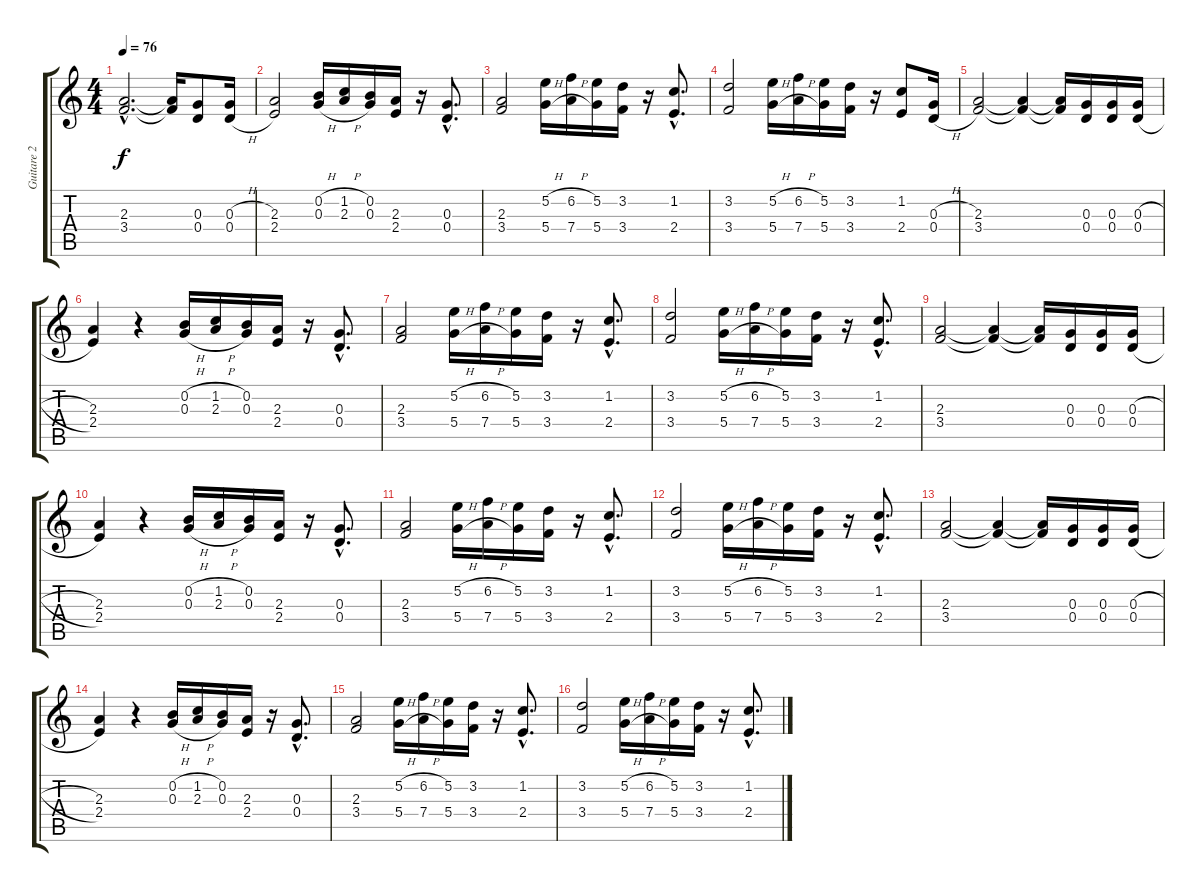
\track ("Guitare 2" "Guitare 2") {instrument electricguitarjazz}
\staff {score tabs}
\tuning (E4 B3 G3 D3 A2 E2) {hide}
\ts (4 4)
\tempo 76
\clef g2
\ks c
(2.3{hac} 3.4{hac}).2{d dy f} (2.3{t} 3.4{t}).16 (0.3 0.4).8 (0.3{h} 0.4{h}).16 |
(2.3 2.4).2 (0.2{h} 0.3{h}).16 (1.2{h} 2.3{h}).16 (0.2 0.3).16 (2.3 2.4).16 r.16 (0.3{hac} 0.4{hac}).8{d} |
(2.3 3.4).2 (5.2{h} 5.4{h}).16 (6.2{h} 7.4{h}).16 (5.2 5.4).16 (3.2 3.4).16 r.16 (1.2{hac} 2.4{hac}).8{d} |
(3.2 3.4).2 (5.2{h} 5.4{h}).16 (6.2{h} 7.4{h}).16 (5.2 5.4).16 (3.2 3.4).16 r.16 (1.2 2.4).8 (0.3{h} 0.4{h}).16 |
(2.3 3.4).2 (2.3{t} 3.4{t}).4 (2.3{t} 3.4{t}).16 (0.3 0.4).16 (0.3 0.4).16 (0.3{h} 0.4{h}).16 |
(2.3 2.4).4 r.4 (0.2{h} 0.3{h}).16 (1.2{h} 2.3{h}).16 (0.2 0.3).16 (2.3 2.4).16 r.16 (0.3{hac} 0.4{hac}).8{d} |
(2.3 3.4).2 (5.2{h} 5.4{h}).16 (6.2{h} 7.4{h}).16 (5.2 5.4).16 (3.2 3.4).16 r.16 (1.2{hac} 2.4{hac}).8{d} |
(3.2 3.4).2 (5.2{h} 5.4{h}).16 (6.2{h} 7.4{h}).16 (5.2 5.4).16 (3.2 3.4).16 r.16 (1.2{hac} 2.4{hac}).8{d} |
(2.3 3.4).2 (2.3{t} 3.4{t}).4 (2.3{t} 3.4{t}).16 (0.3 0.4).16 (0.3 0.4).16 (0.3{h} 0.4{h}).16 |
(2.3 2.4).4 r.4 (0.2{h} 0.3{h}).16 (1.2{h} 2.3{h}).16 (0.2 0.3).16 (2.3 2.4).16 r.16 (0.3{hac} 0.4{hac}).8{d} |
(2.3 3.4).2 (5.2{h} 5.4{h}).16 (6.2{h} 7.4{h}).16 (5.2 5.4).16 (3.2 3.4).16 r.16 (1.2{hac} 2.4{hac}).8{d} |
(3.2 3.4).2 (5.2{h} 5.4{h}).16 (6.2{h} 7.4{h}).16 (5.2 5.4).16 (3.2 3.4).16 r.16 (1.2{hac} 2.4{hac}).8{d} |
(2.3 3.4).2 (2.3{t} 3.4{t}).4 (2.3{t} 3.4{t}).16 (0.3 0.4).16 (0.3 0.4).16 (0.3{h} 0.4{h}).16 |
(2.3 2.4).4 r.4 (0.2{h} 0.3{h}).16 (1.2{h} 2.3{h}).16 (0.2 0.3).16 (2.3 2.4).16 r.16 (0.3{hac} 0.4{hac}).8{d} |
(2.3 3.4).2 (5.2{h} 5.4{h}).16 (6.2{h} 7.4{h}).16 (5.2 5.4).16 (3.2 3.4).16 r.16 (1.2{hac} 2.4{hac}).8{d} |
(3.2 3.4).2 (5.2{h} 5.4{h}).16 (6.2{h} 7.4{h}).16 (5.2 5.4).16 (3.2 3.4).16 r.16 (1.2{hac} 2.4{hac}).8{d}
